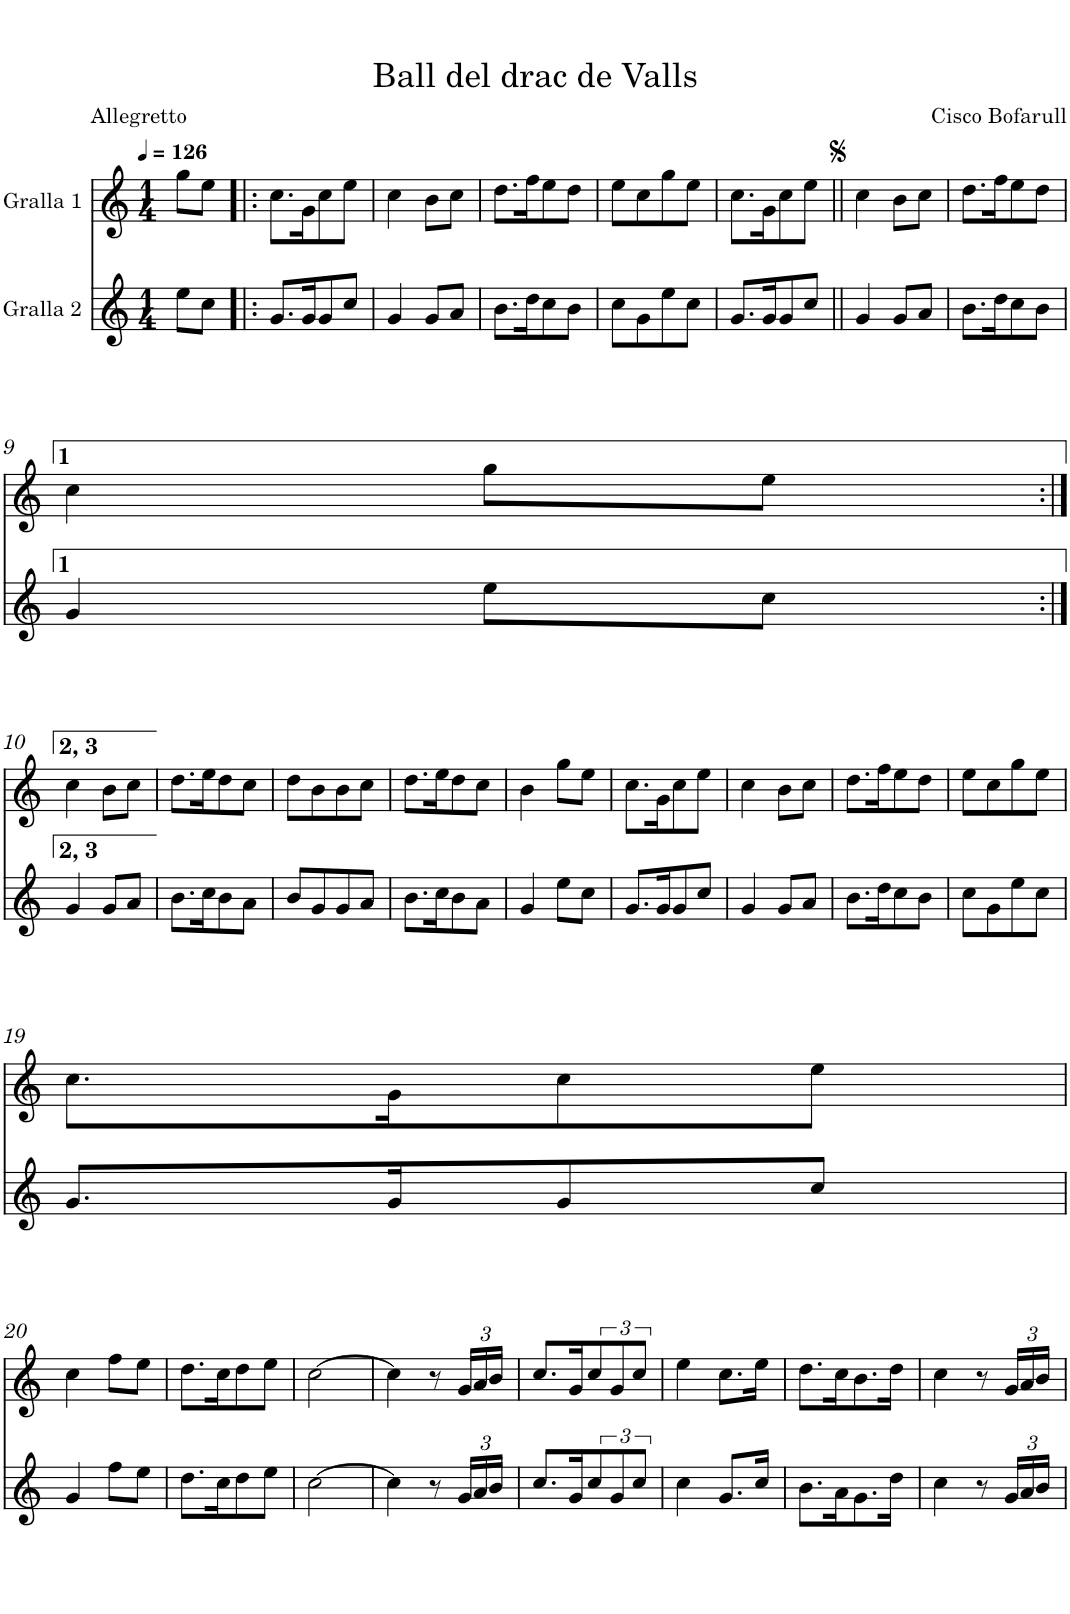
**kern	**kern
*part2	*part1
*staff2	*staff1
*I"Gralla 2	*I"Gralla 1
*clefG2	*clefG2
*k[]	*k[]
*M1/4	*M1/4
*MM126	*MM126
=1	=1
8ee\L	8gg\L
8cc\J	8ee\J
=2!|:	=2!|:
8.g/L	8.cc\L
16g/K	16g\K
8g/	8cc\
8cc/J	8ee\J
=3	=3
4g/	4cc\
8g/L	8b\L
8a/J	8cc\J
=4	=4
8.b\L	8.dd\L
16dd\K	16ff\K
8cc\	8ee\
8b\J	8dd\J
=5	=5
8cc\L	8ee\L
8g\	8cc\
8ee\	8gg\
8cc\J	8ee\J
=6	=6
8.g/L	8.cc\L
16g/K	16g\K
8g/	8cc\
8cc/J	8ee\J
=7||	=7||
4g/	4cc\
8g/L	8b\L
8a/J	8cc\J
=8	=8
8.b\L	8.dd\L
16dd\K	16ff\K
8cc\	8ee\
8b\J	8dd\J
!!LO:LB:g=z
=9	=9
4g/	4cc\
8ee\L	8gg\L
8cc\J	8ee\J
!!LO:LB:g=z
=10:|!	=10:|!
4g/	4cc\
8g/L	8b\L
8a/J	8cc\J
=11	=11
8.b\L	8.dd\L
16cc\K	16ee\K
8b\	8dd\
8a\J	8cc\J
=12	=12
8b/L	8dd\L
8g/	8b\
8g/	8b\
8a/J	8cc\J
=13	=13
8.b\L	8.dd\L
16cc\K	16ee\K
8b\	8dd\
8a\J	8cc\J
=14	=14
4g/	4b\
8ee\L	8gg\L
8cc\J	8ee\J
=15	=15
8.g/L	8.cc\L
16g/K	16g\K
8g/	8cc\
8cc/J	8ee\J
=16	=16
4g/	4cc\
8g/L	8b\L
8a/J	8cc\J
=17	=17
8.b\L	8.dd\L
16dd\K	16ff\K
8cc\	8ee\
8b\J	8dd\J
=18	=18
8cc\L	8ee\L
8g\	8cc\
8ee\	8gg\
8cc\J	8ee\J
!!LO:LB:g=z
=19	=19
8.g/L	8.cc\L
16g/K	16g\K
8g/	8cc\
8cc/J	8ee\J
!!LO:LB:g=z
=20	=20
4g/	4cc\
8ff\L	8ff\L
8ee\J	8ee\J
=21	=21
8.dd\L	8.dd\L
16cc\K	16cc\K
8dd\	8dd\
8ee\J	8ee\J
=22	=22
[4cc\	[4cc\
=23	=23
4cc\]	4cc\]
4cc\_	4cc\_
8r	8r
*Xbrackettup	*Xbrackettup
24g/LL	24g/LL
24a/	24a/
24b/JJ	24b/JJ
=24	=24
8.cc/L	8.cc/L
16g/K	16g/K
*brackettup	*brackettup
12cc/	12cc/
12g/	12g/
12cc/J	12cc/J
=25	=25
4cc\	4ee\
8.g/L	8.cc\L
16cc/Jk	16ee\Jk
=26	=26
8.b\L	8.dd\L
16a\K	16cc\K
8.g\	8.b\
16dd\Jk	16dd\Jk
=27	=27
4cc\	4cc\
8r	8r
*Xbrackettup	*Xbrackettup
24g/LL	24g/LL
24a/	24a/
24b/JJ	24b/JJ
=	=
*-	*-
